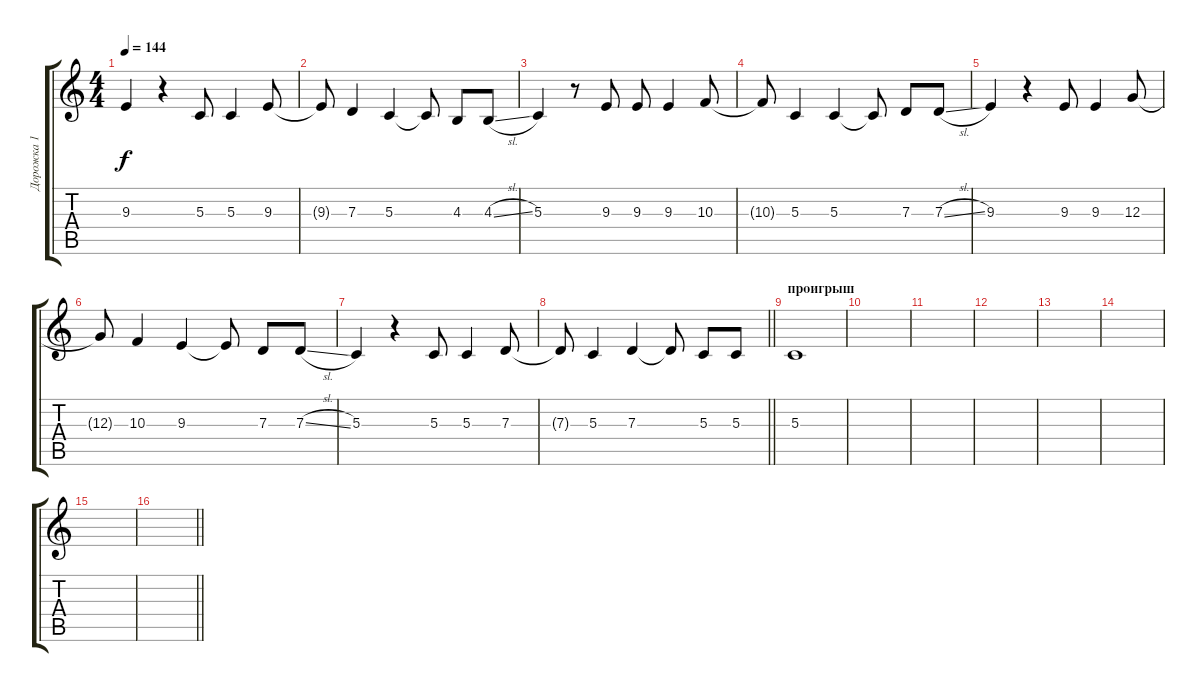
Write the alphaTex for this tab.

\track ("Дорожка 1" "Дорожка 1") {instrument oboe}
\staff {score tabs}
\tuning (E4 B3 G3 D3 A2 E2) {hide}
\ts (4 4)
\tempo 144
\clef g2
\ks c
9.3.4{dy f} r.4 5.3.8 5.3.4 9.3.8 |
9.3{t}.8 7.3.4 5.3.4 5.3{t}.8 4.3.8 4.3{sl}.8 |
5.3.4 r.8 9.3.8 9.3.8 9.3.4 10.3.8 |
10.3{t}.8 5.3.4 5.3.4 5.3{t}.8 7.3.8 7.3{sl}.8 |
9.3.4 r.4 9.3.8 9.3.4 12.3.8 |
12.3{t}.8 10.3.4 9.3.4 9.3{t}.8 7.3.8 7.3{sl}.8 |
5.3.4 r.4 5.3.8 5.3.4 7.3.8 |
\barLineRight lightlight
7.3{t}.8 5.3.4 7.3.4 7.3{t}.8 5.3.8 5.3.8 |
\section ("" "проигрыш")
5.3.1 |
|
|
|
|
|
|
\barLineRight lightlight
